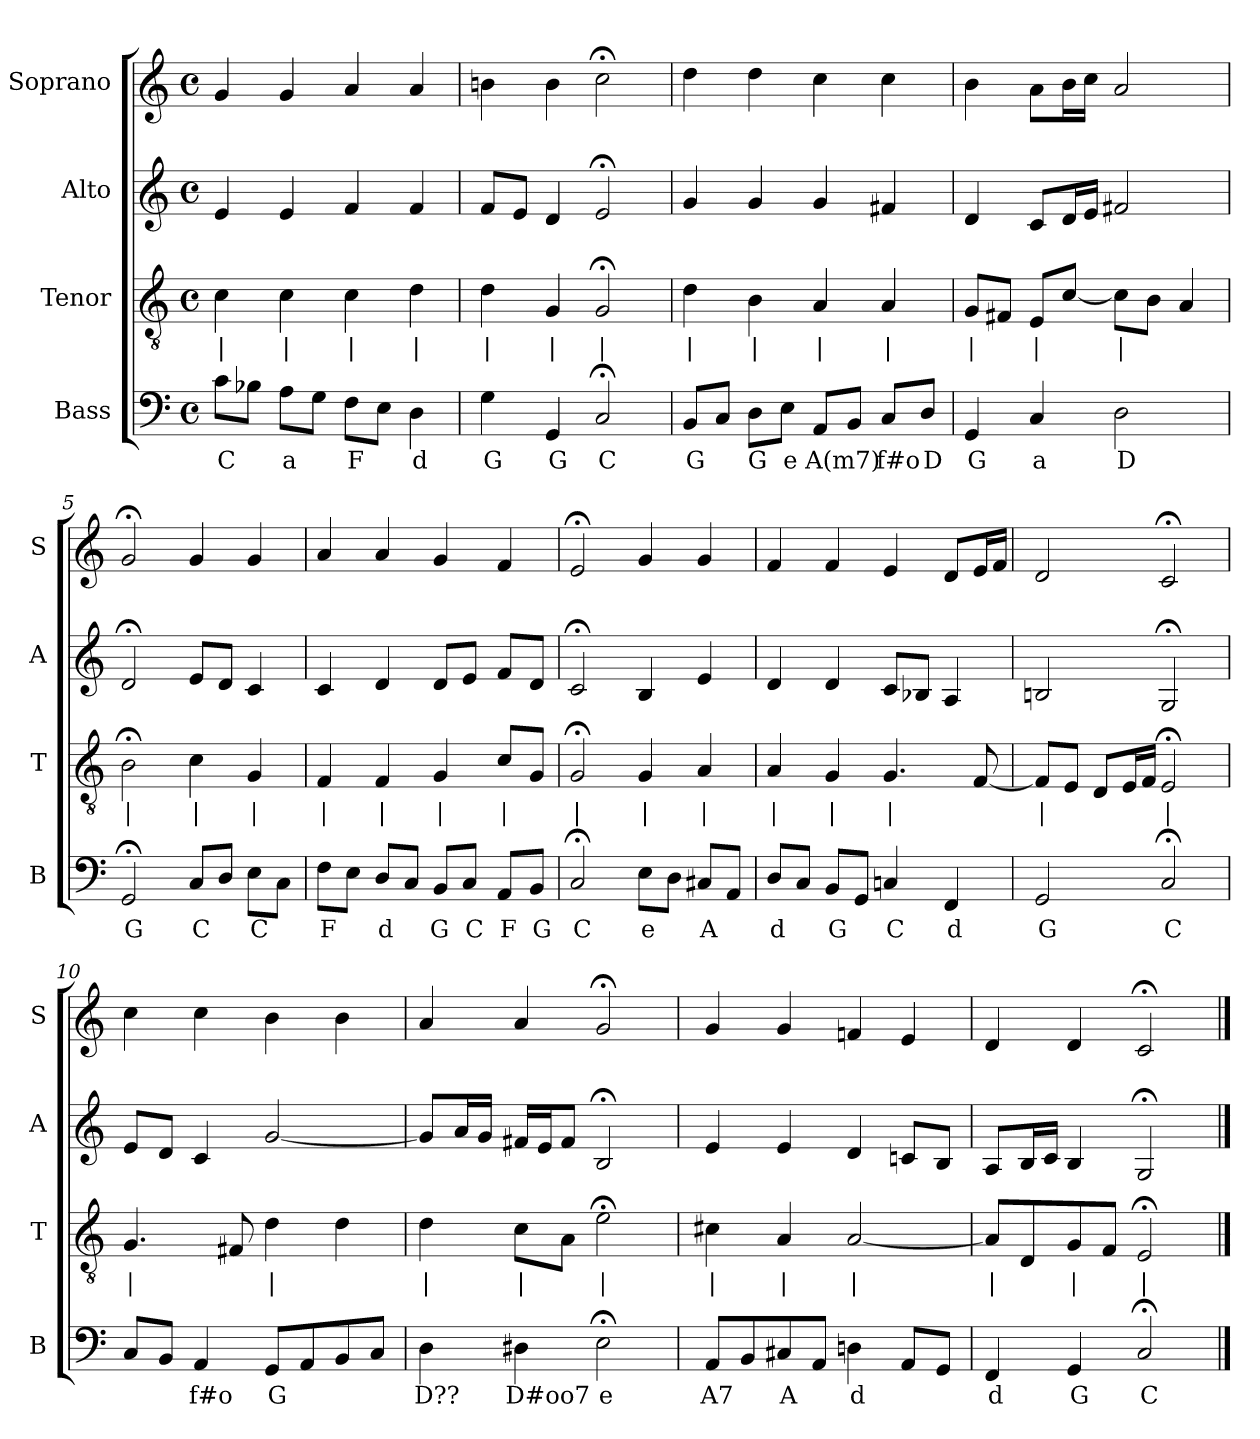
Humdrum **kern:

**kern	**text	**kern	**text	**kern	**kern
*part4	*part4	*part3	*part3	*part2	*part1
*staff4	*staff4	*staff3	*staff3	*staff2	*staff1
*I"Bass	*	*I"Tenor	*	*I"Alto	*I"Soprano
*I'B	*	*I'T	*	*I'A	*I'S
*clefF4	*	*clefGv2	*	*clefG2	*clefG2
*k[]	*	*k[]	*	*k[]	*k[]
*C:	*	*C:	*	*C:	*C:
*M4/4	*	*M4/4	*	*M4/4	*M4/4
*met(c)	*	*met(c)	*	*met(c)	*met(c)
*MM100	*	*MM100	*	*MM100	*MM100
=1	=1	=1	=1	=1	=1
8cL	C	4c	|	4e	4g
8B-XJ	.	.	.	.	.
8AL	a	4c	|	4e	4g
8GJ	.	.	.	.	.
8FL	F	4c	|	4f	4a
8EJ	.	.	.	.	.
4D	d	4d	|	4f	4a
=2	=2	=2	=2	=2	=2
4G	G	4d	|	8fL	4bn
.	.	.	.	8eJ	.
4GG	G	4G	|	4d	4b
2C;<	C	2G;<	|	2e;<	2cc;<
=3	=3	=3	=3	=3	=3
8BBL	G	4d	|	4g	4dd
8CJ	.	.	.	.	.
8DL	G	4B	|	4g	4dd
8EJ	e	.	.	.	.
8AAL	A(m7)	4A	|	4g	4cc
8BBJ	.	.	.	.	.
8CL	f#o	4A	|	4f#X	4cc
8DJ	D	.	.	.	.
=4	=4	=4	=4	=4	=4
4GG	G	8GL	|	4d	4b
.	.	8F#XJ	.	.	.
4C	a	8EL	|	8cL	8aL
.	.	[8cJ	.	16dL	16bL
.	.	.	.	16eJJ	16ccJJ
2D	D	8cL]	|	2f#X	2a
.	.	8BJ	.	.	.
.	.	4A	.	.	.
=5	=5	=5	=5	=5	=5
2GG;<	G	2B;<	|	2d;<	2g;<
8CL	C	4c	|	8eL	4g
8DJ	.	.	.	8dJ	.
8EL	C	4G	|	4c	4g
8CJ	.	.	.	.	.
=6	=6	=6	=6	=6	=6
8FL	F	4F	|	4c	4a
8EJ	.	.	.	.	.
8DL	d	4F	|	4d	4a
8CJ	.	.	.	.	.
8BBL	G	4G	|	8dL	4g
8CJ	C	.	.	8eJ	.
8AAL	F	8cL	|	8fL	4f
8BBJ	G	8GJ	.	8dJ	.
=7	=7	=7	=7	=7	=7
2C;<	C	2G;<	|	2c;<	2e;<
8EL	e	4G	|	4B	4g
8DJ	.	.	.	.	.
8C#XL	A	4A	|	4e	4g
8AAJ	.	.	.	.	.
=8	=8	=8	=8	=8	=8
8DL	d	4A	|	4d	4f
8CJ	.	.	.	.	.
8BBL	G	4G	|	4d	4f
8GGJ	.	.	.	.	.
4Cn	C	4.G	|	8cL	4e
.	.	.	.	8B-XJ	.
4FF	d	.	.	4A	8dL
.	.	[8F	.	.	16eL
.	.	.	.	.	16fJJ
=9	=9	=9	=9	=9	=9
2GG	G	8FL]	|	2Bn	2d
.	.	8EJ	.	.	.
.	.	8DL	.	.	.
.	.	16EL	.	.	.
.	.	16FJJ	.	.	.
2C;<	C	2E;<	|	2G;<	2c;<
=10	=10	=10	=10	=10	=10
8CL	.	4.G	|	8eL	4cc
8BBJ	.	.	.	8dJ	.
4AA	f#o	.	.	4c	4cc
.	.	8F#X	.	.	.
8GGL	G	4d	|	[2g	4b
8AA	.	.	.	.	.
8BB	.	4d	.	.	4b
8CJ	.	.	.	.	.
=11	=11	=11	=11	=11	=11
4D	D??	4d	|	8gL]	4a
.	.	.	.	16aL	.
.	.	.	.	16gJJ	.
4D#X	D#oo7	8cL	|	16f#XLL	4a
.	.	.	.	16eJ	.
.	.	8AJ	.	8f#J	.
2E;<	e	2e;<	|	2B;<	2g;<
=12	=12	=12	=12	=12	=12
8AAL	A7	4c#X	|	4e	4g
8BB	.	.	.	.	.
8C#X	A	4A	|	4e	4g
8AAJ	.	.	.	.	.
4Dn	d	[2A	|	4d	4fn
8AAL	.	.	.	8cnL	4e
8GGJ	.	.	.	8BJ	.
=13	=13	=13	=13	=13	=13
4FF	d	8AL]	|	8AL	4d
.	.	8D	.	16BL	.
.	.	.	.	16cJJ	.
4GG	G	8G	|	4B	4d
.	.	8FJ	.	.	.
2C;<	C	2E;<	|	2G;<	2c;<
==	==	==	==	==	==
*-	*-	*-	*-	*-	*-
